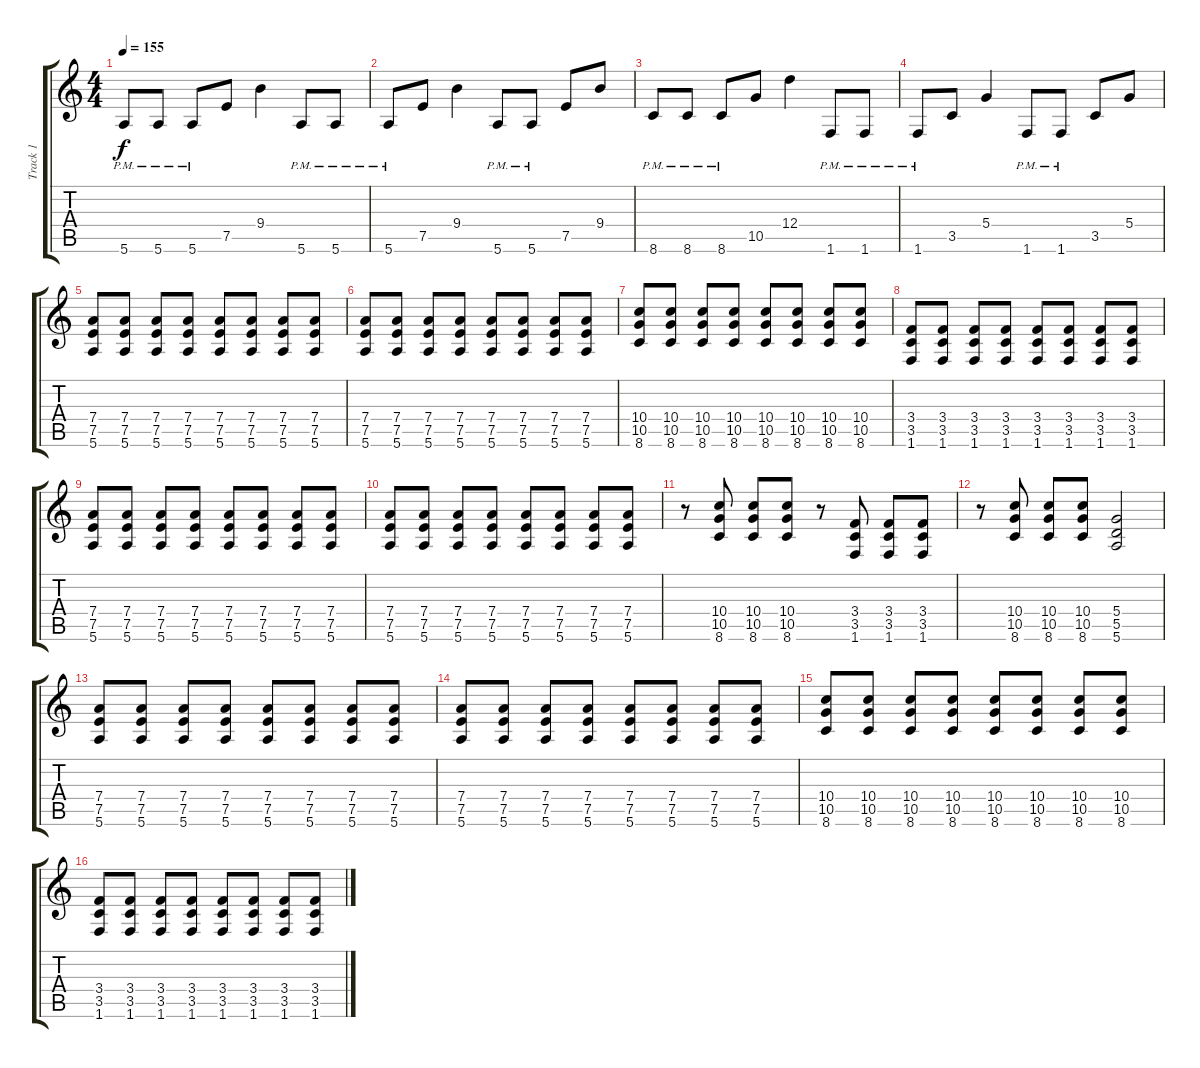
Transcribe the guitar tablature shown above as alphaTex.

\track ("Track 1" "Track 1") {instrument overdrivenguitar}
\staff {score tabs}
\tuning (E4 B3 G3 D3 A2 E2) {hide}
\ts (4 4)
\tempo 155
\clef g2
\ks c
5.6{pm}.8{dy f} 5.6{pm}.8 5.6{pm}.8 7.5.8 9.4.4 5.6{pm}.8 5.6{pm}.8 |
5.6{pm}.8 7.5.8 9.4.4 5.6{pm}.8 5.6{pm}.8 7.5.8 9.4.8 |
8.6{pm}.8 8.6{pm}.8 8.6{pm}.8 10.5.8 12.4.4 1.6{pm}.8 1.6{pm}.8 |
1.6{pm}.8 3.5.8 5.4.4 1.6{pm}.8 1.6{pm}.8 3.5.8 5.4.8 |
(7.4 7.5 5.6).8 (7.4 7.5 5.6).8 (7.4 7.5 5.6).8 (7.4 7.5 5.6).8 (7.4 7.5 5.6).8 (7.4 7.5 5.6).8 (7.4 7.5 5.6).8 (7.4 7.5 5.6).8 |
(7.4 7.5 5.6).8 (7.4 7.5 5.6).8 (7.4 7.5 5.6).8 (7.4 7.5 5.6).8 (7.4 7.5 5.6).8 (7.4 7.5 5.6).8 (7.4 7.5 5.6).8 (7.4 7.5 5.6).8 |
(10.4 10.5 8.6).8 (10.4 10.5 8.6).8 (10.4 10.5 8.6).8 (10.4 10.5 8.6).8 (10.4 10.5 8.6).8 (10.4 10.5 8.6).8 (10.4 10.5 8.6).8 (10.4 10.5 8.6).8 |
(3.4 3.5 1.6).8 (3.4 3.5 1.6).8 (3.4 3.5 1.6).8 (3.4 3.5 1.6).8 (3.4 3.5 1.6).8 (3.4 3.5 1.6).8 (3.4 3.5 1.6).8 (3.4 3.5 1.6).8 |
(7.4 7.5 5.6).8 (7.4 7.5 5.6).8 (7.4 7.5 5.6).8 (7.4 7.5 5.6).8 (7.4 7.5 5.6).8 (7.4 7.5 5.6).8 (7.4 7.5 5.6).8 (7.4 7.5 5.6).8 |
(7.4 7.5 5.6).8 (7.4 7.5 5.6).8 (7.4 7.5 5.6).8 (7.4 7.5 5.6).8 (7.4 7.5 5.6).8 (7.4 7.5 5.6).8 (7.4 7.5 5.6).8 (7.4 7.5 5.6).8 |
r.8 (10.4 10.5 8.6).8 (10.4 10.5 8.6).8 (10.4 10.5 8.6).8 r.8 (3.4 3.5 1.6).8 (3.4 3.5 1.6).8 (3.4 3.5 1.6).8 |
r.8 (10.4 10.5 8.6).8 (10.4 10.5 8.6).8 (10.4 10.5 8.6).8 (5.4 5.5 5.6).2 |
(7.4 7.5 5.6).8 (7.4 7.5 5.6).8 (7.4 7.5 5.6).8 (7.4 7.5 5.6).8 (7.4 7.5 5.6).8 (7.4 7.5 5.6).8 (7.4 7.5 5.6).8 (7.4 7.5 5.6).8 |
(7.4 7.5 5.6).8 (7.4 7.5 5.6).8 (7.4 7.5 5.6).8 (7.4 7.5 5.6).8 (7.4 7.5 5.6).8 (7.4 7.5 5.6).8 (7.4 7.5 5.6).8 (7.4 7.5 5.6).8 |
(10.4 10.5 8.6).8 (10.4 10.5 8.6).8 (10.4 10.5 8.6).8 (10.4 10.5 8.6).8 (10.4 10.5 8.6).8 (10.4 10.5 8.6).8 (10.4 10.5 8.6).8 (10.4 10.5 8.6).8 |
(3.4 3.5 1.6).8 (3.4 3.5 1.6).8 (3.4 3.5 1.6).8 (3.4 3.5 1.6).8 (3.4 3.5 1.6).8 (3.4 3.5 1.6).8 (3.4 3.5 1.6).8 (3.4 3.5 1.6).8
